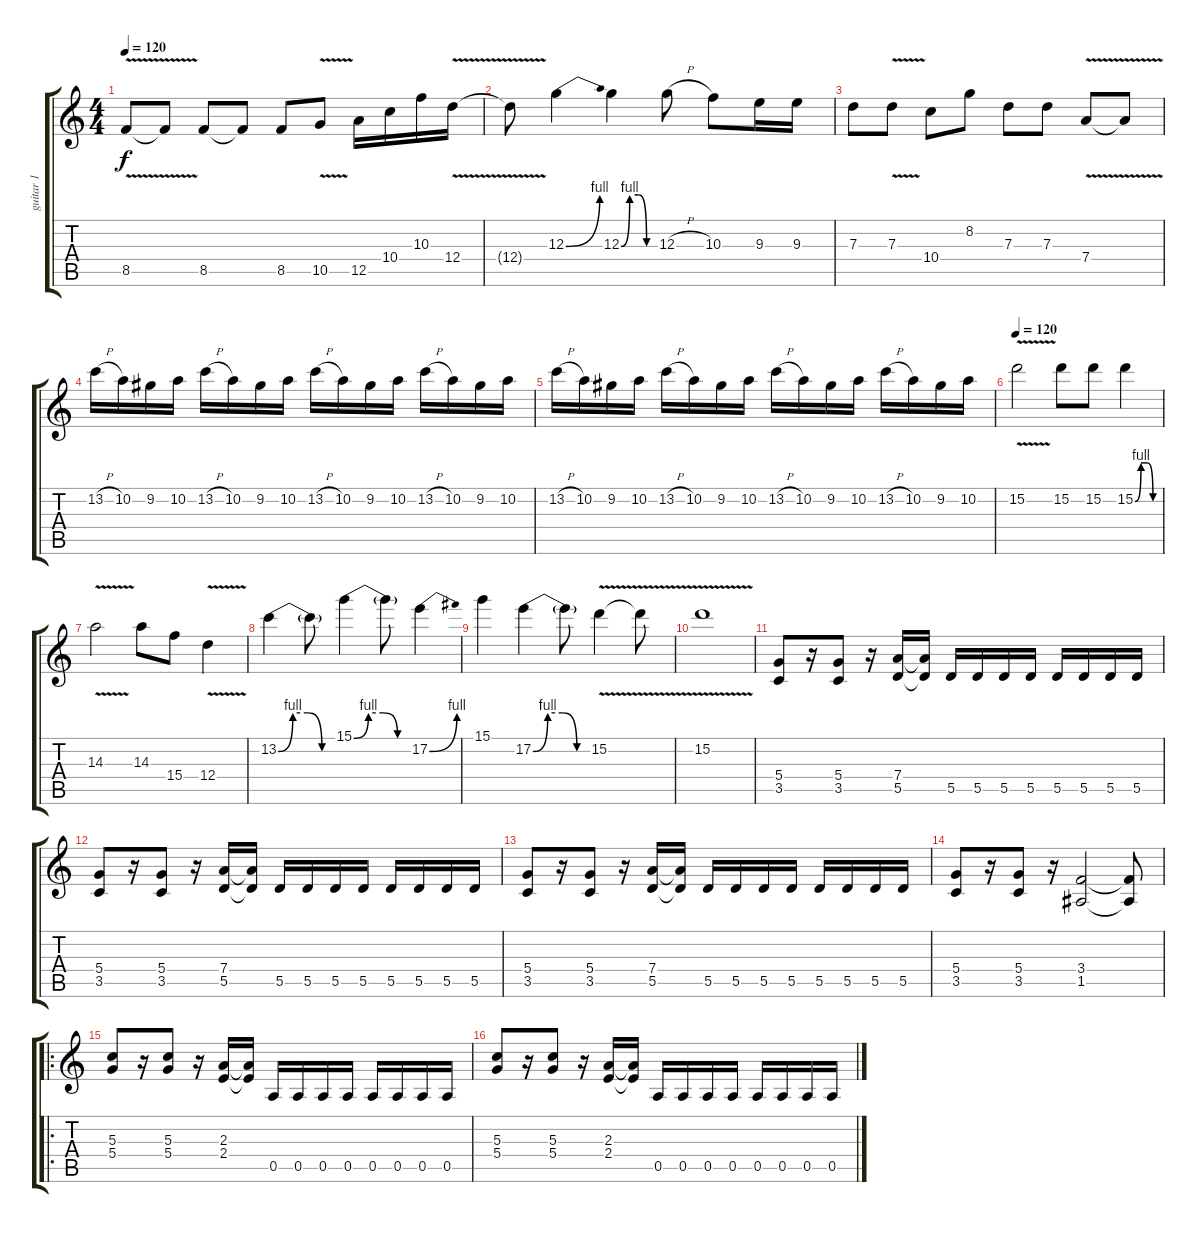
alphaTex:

\track ("guitar 1" "guitar 1") {instrument distortionguitar}
\staff {score tabs}
\tuning (E4 B3 G3 D3 A2 E2) {hide}
\ts (4 4)
\tempo 120
\clef g2
\ks c
8.5{v}.8{dy f} 8.5{t}.8 8.5.8 8.5{t}.8 8.5.8 10.5{v}.8 12.5.16 10.4.16 10.3.16 12.4{v}.16 |
12.4{t}.8 12.3{be (bend 0 0 60 4)}.4 12.3{be (custom 0 0 15 4 30 4 45 0 60 0)}.4 12.3{h}.8 10.3.8 9.3.16 9.3.16 |
7.3.8 7.3{v}.8 10.4.8 8.2.8 7.3.8 7.3.8 7.4{v}.8 7.4{t}.8 |
13.2{h}.16 10.2.16 9.2.16 10.2.16 13.2{h}.16 10.2.16 9.2.16 10.2.16 13.2{h}.16 10.2.16 9.2.16 10.2.16 13.2{h}.16 10.2.16 9.2.16 10.2.16 |
13.2{h}.16 10.2.16 9.2.16 10.2.16 13.2{h}.16 10.2.16 9.2.16 10.2.16 13.2{h}.16 10.2.16 9.2.16 10.2.16 13.2{h}.16 10.2.16 9.2.16 10.2.16 |
\tempo 120
15.2{v}.2 15.2.8 15.2.8 15.2{be (custom 0 0 15 4 30 4 45 0 60 0)}.4 |
14.3{v}.2 14.3.8 15.4.8 12.4{v}.4 |
13.2{be (custom 0 0 15 4 30 4 45 0 60 0)}.4 13.2{t}.8 15.1{be (custom 0 0 15 4 30 4 45 0 60 0)}.4 15.1{t}.8 17.2{be (bend 0 0 60 4)}.4 |
15.1.4 17.2{be (custom 0 0 15 4 30 4 45 0 60 0)}.4 17.2{t}.8 15.2{v}.4 15.2{t}.8 |
15.2{v}.1 |
(5.4 3.5).8 r.16 (5.4 3.5).8 r.16 (7.4 5.5).16 (7.4{t} 5.5{t}).16 5.5.16 5.5.16 5.5.16 5.5.16 5.5.16 5.5.16 5.5.16 5.5.16 |
(5.4 3.5).8 r.16 (5.4 3.5).8 r.16 (7.4 5.5).16 (7.4{t} 5.5{t}).16 5.5.16 5.5.16 5.5.16 5.5.16 5.5.16 5.5.16 5.5.16 5.5.16 |
(5.4 3.5).8 r.16 (5.4 3.5).8 r.16 (7.4 5.5).16 (7.4{t} 5.5{t}).16 5.5.16 5.5.16 5.5.16 5.5.16 5.5.16 5.5.16 5.5.16 5.5.16 |
(5.4 3.5).8 r.16 (5.4 3.5).8 r.16 (3.4 1.5).2 (3.4{t} 1.5{t}).8 |
\ro
(5.3 5.4).8 r.16 (5.3 5.4).8 r.16 (2.3 2.4).16 (2.3{t} 2.4{t}).16 0.5.16 0.5.16 0.5.16 0.5.16 0.5.16 0.5.16 0.5.16 0.5.16 |
(5.3 5.4).8 r.16 (5.3 5.4).8 r.16 (2.3 2.4).16 (2.3{t} 2.4{t}).16 0.5.16 0.5.16 0.5.16 0.5.16 0.5.16 0.5.16 0.5.16 0.5.16
